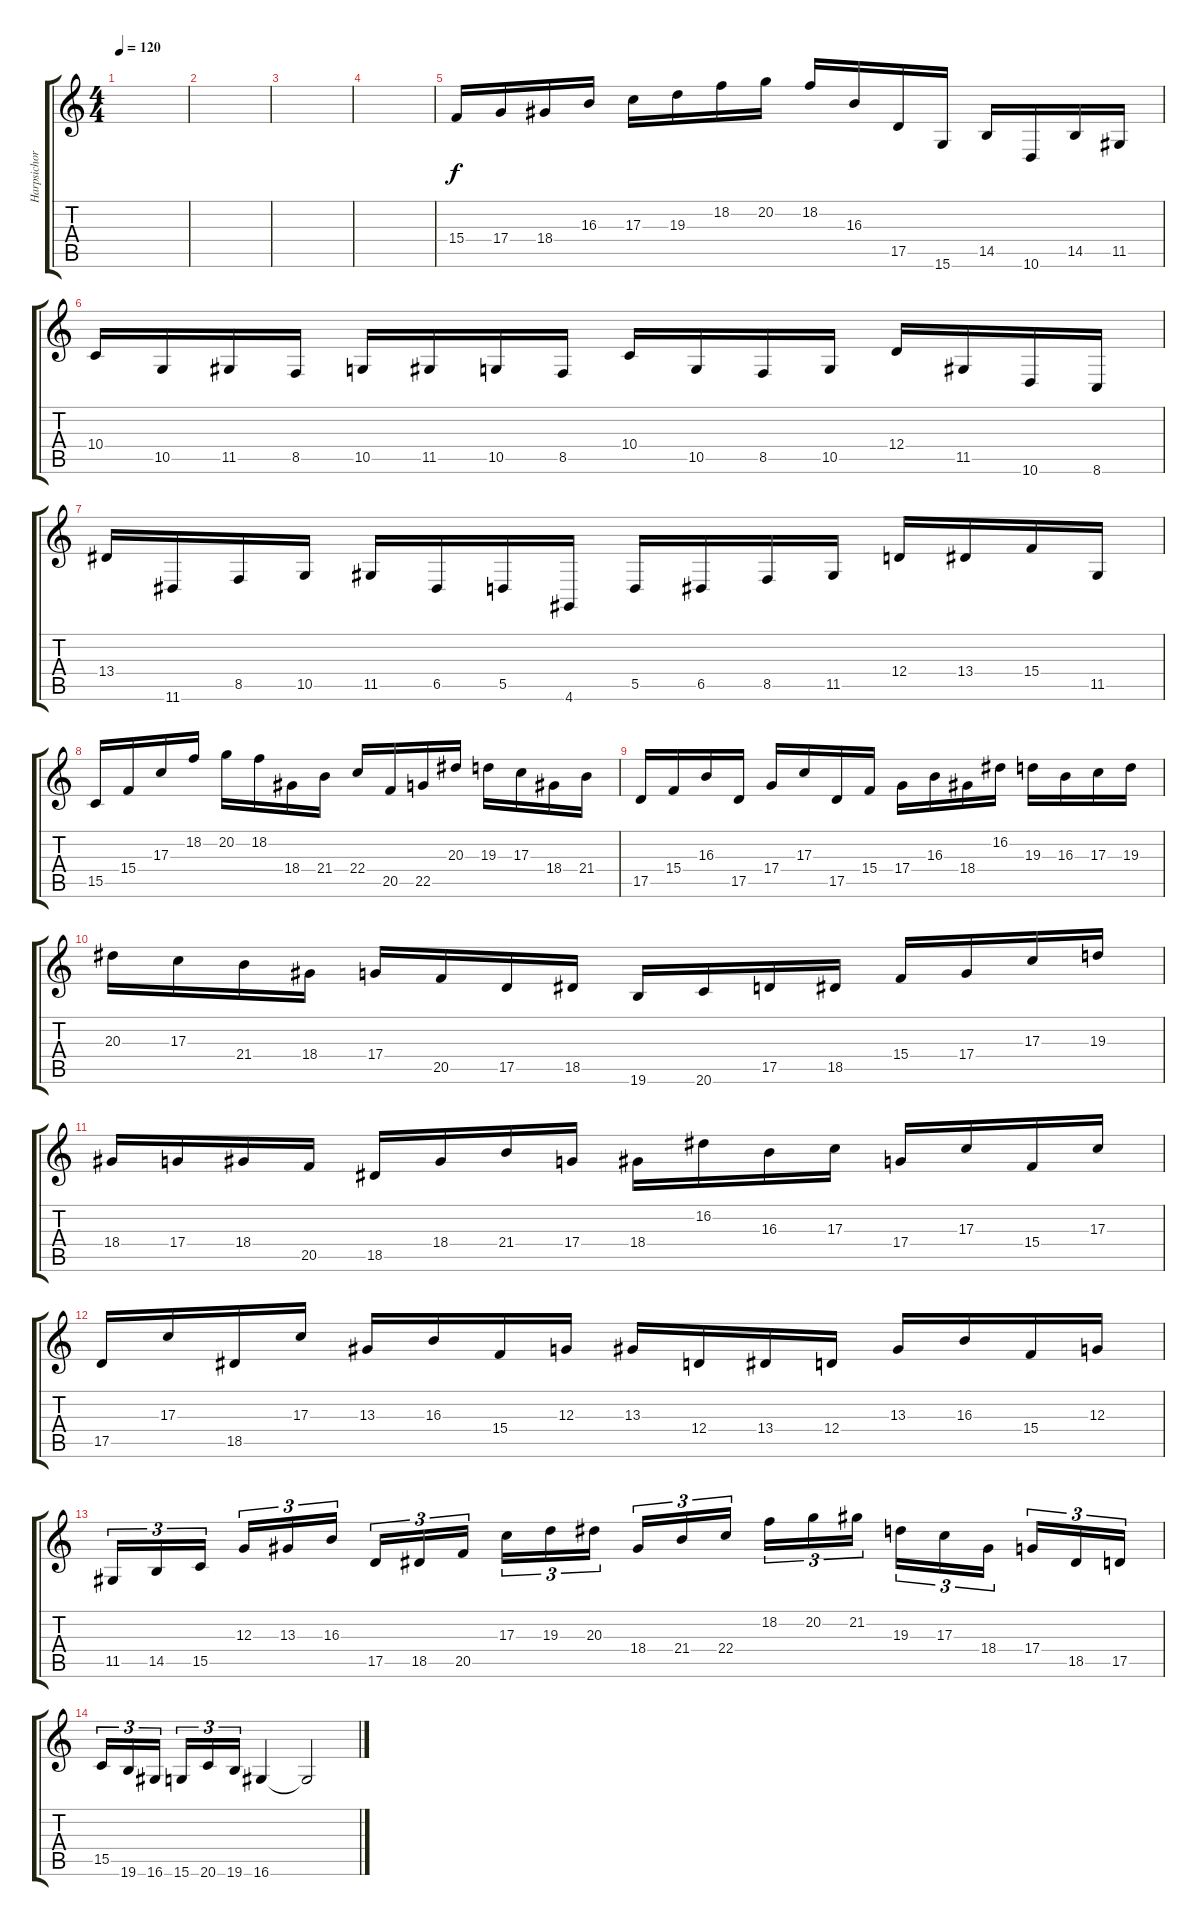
\track ("Harpsichord" "Harpsichor") {instrument harpsichord}
\staff {score tabs}
\tuning (E4 B3 G3 D3 A2 E2) {hide}
\ts (4 4)
\tempo 120
\clef g2
\ks c
|
|
|
|
15.4.16{balance 16} 17.4.16 18.4.16 16.3.16 17.3.16 19.3.16 18.2.16 20.2.16 18.2.16 16.3.16 17.5.16 15.6.16 14.5.16 10.6.16 14.5.16 11.5.16 |
10.4.16 10.5.16 11.5.16 8.5.16 10.5.16 11.5.16 10.5.16 8.5.16 10.4.16 10.5.16 8.5.16 10.5.16 12.4.16 11.5.16 10.6.16 8.6.16 |
13.4.16 11.6.16 8.5.16 10.5.16 11.5.16 6.5.16 5.5.16 4.6.16 5.5.16 6.5.16 8.5.16 11.5.16 12.4.16 13.4.16 15.4.16 11.5.16 |
15.5.16 15.4.16 17.3.16 18.2.16 20.2.16 18.2.16 18.4.16 21.4.16 22.4.16 20.5.16 22.5.16 20.3.16 19.3.16 17.3.16 18.4.16 21.4.16 |
17.5.16 15.4.16 16.3.16 17.5.16 17.4.16 17.3.16 17.5.16 15.4.16 17.4.16 16.3.16 18.4.16 16.2.16 19.3.16 16.3.16 17.3.16 19.3.16 |
20.3.16 17.3.16 21.4.16 18.4.16 17.4.16 20.5.16 17.5.16 18.5.16 19.6.16 20.6.16 17.5.16 18.5.16 15.4.16 17.4.16 17.3.16 19.3.16 |
18.4.16 17.4.16 18.4.16 20.5.16 18.5.16 18.4.16 21.4.16 17.4.16 18.4.16 16.2.16 16.3.16 17.3.16 17.4.16 17.3.16 15.4.16 17.3.16 |
17.5.16 17.3.16 18.5.16 17.3.16 13.3.16 16.3.16 15.4.16 12.3.16 13.3.16 12.4.16 13.4.16 12.4.16 13.3.16 16.3.16 15.4.16 12.3.16 |
11.5.16{tu (3 2)} 14.5.16{tu (3 2)} 15.5.16{tu (3 2)} 12.3.16{tu (3 2)} 13.3.16{tu (3 2)} 16.3.16{tu (3 2)} 17.5.16{tu (3 2)} 18.5.16{tu (3 2)} 20.5.16{tu (3 2)} 17.3.16{tu (3 2)} 19.3.16{tu (3 2)} 20.3.16{tu (3 2)} 18.4.16{tu (3 2)} 21.4.16{tu (3 2)} 22.4.16{tu (3 2)} 18.2.16{tu (3 2)} 20.2.16{tu (3 2)} 21.2.16{tu (3 2)} 19.3.16{tu (3 2)} 17.3.16{tu (3 2)} 18.4.16{tu (3 2)} 17.4.16{tu (3 2)} 18.5.16{tu (3 2)} 17.5.16{tu (3 2)} |
15.5.16{tu (3 2)} 19.6.16{tu (3 2)} 16.6.16{tu (3 2)} 15.6.16{tu (3 2)} 20.6.16{tu (3 2)} 19.6.16{tu (3 2)} 16.6.4 16.6{t}.2
